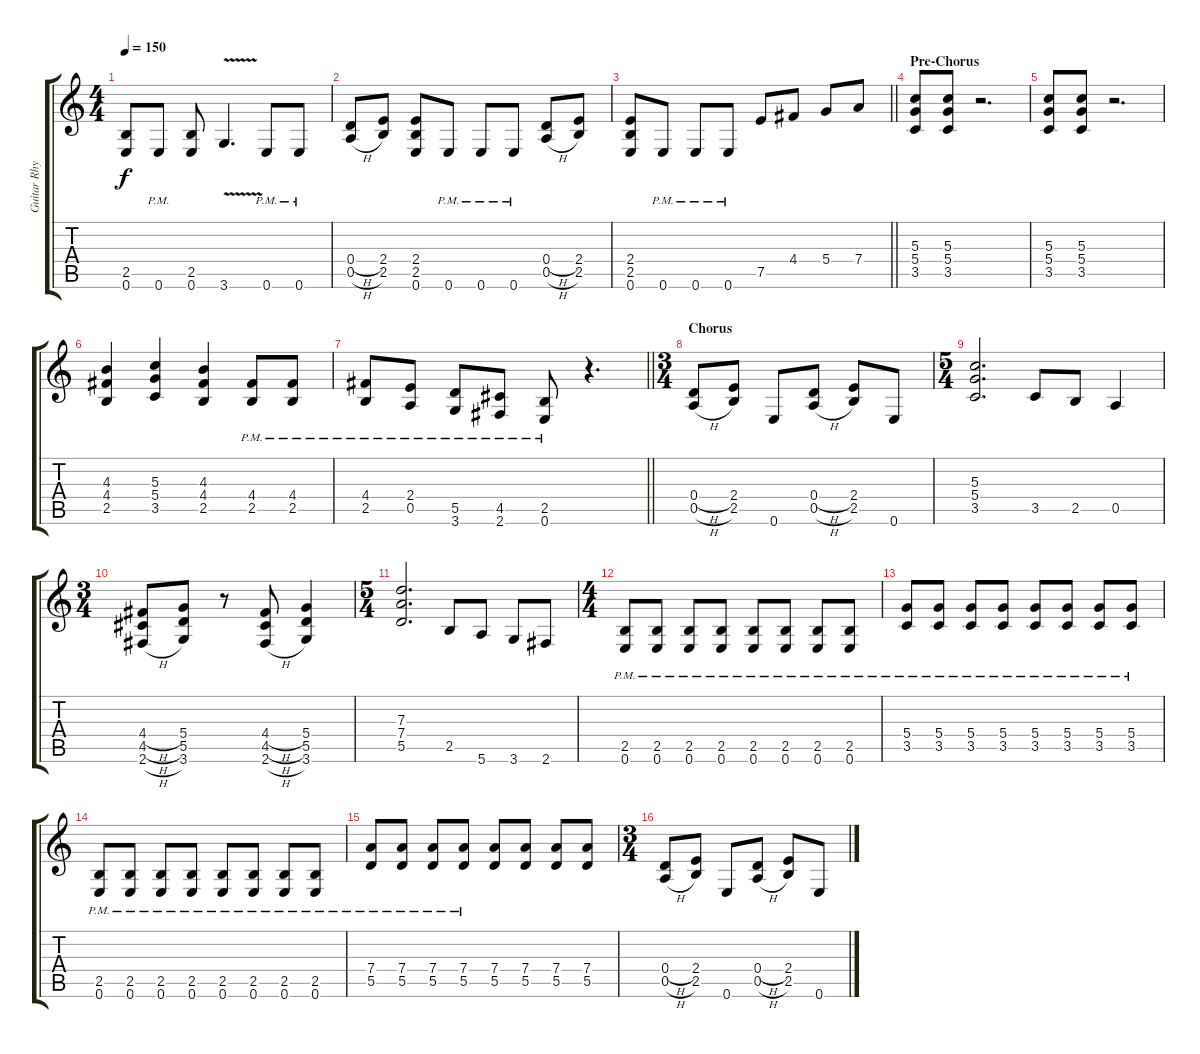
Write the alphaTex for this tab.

\track ("Guitar Rhythm" "Guitar Rhy") {instrument distortionguitar}
\staff {score tabs}
\tuning (E4 B3 G3 D3 A2 E2) {hide}
\ts (4 4)
\tempo 150
\clef g2
\ks c
(2.5 0.6).8{dy f} 0.6{pm}.8 (2.5 0.6).8 3.6{v}.4{d} 0.6{pm}.8 0.6{pm}.8 |
(0.4{h} 0.5{h}).8 (2.4 2.5).8 (2.4 2.5 0.6).8 0.6{pm}.8 0.6{pm}.8 0.6{pm}.8 (0.4{h} 0.5{h}).8 (2.4 2.5).8 |
\barLineRight lightlight
(2.4 2.5 0.6).8 0.6{pm}.8 0.6{pm}.8 0.6{pm}.8 7.5.8 4.4.8 5.4.8 7.4.8 |
\section ("" "Pre-Chorus")
(5.3 5.4 3.5).8 (5.3 5.4 3.5).8 r.2{d} |
(5.3 5.4 3.5).8 (5.3 5.4 3.5).8 r.2{d} |
(4.3 4.4 2.5).4 (5.3 5.4 3.5).4 (4.3 4.4 2.5).4 (4.4 2.5{pm}).8 (4.4 2.5{pm}).8 |
\barLineRight lightlight
(4.4{pm} 2.5{pm}).8 (2.4{pm} 0.5{pm}).8 (5.5{pm} 3.6{pm}).8 (4.5{pm} 2.6{pm}).8 (2.5{pm} 0.6).8 r.4{d} |
\ts (3 4)
\section ("" "Chorus")
(0.4{h} 0.5{h}).8 (2.4 2.5).8 0.6.8 (0.4{h} 0.5{h}).8 (2.4 2.5).8 0.6.8 |
\ts (5 4)
(5.3 5.4 3.5).2{d} 3.5.8 2.5.8 0.5.4 |
\ts (3 4)
(4.4{h} 4.5{h} 2.6{h}).8 (5.4 5.5 3.6).8 r.8 (4.4{h} 4.5{h} 2.6{h}).8 (5.4 5.5 3.6).4 |
\ts (5 4)
(7.3 7.4 5.5).2{d} 2.5.8 5.6.8 3.6.8 2.6.8 |
\ts (4 4)
(2.5{pm} 0.6{pm}).8 (2.5{pm} 0.6{pm}).8 (2.5{pm} 0.6{pm}).8 (2.5{pm} 0.6{pm}).8 (2.5{pm} 0.6{pm}).8 (2.5{pm} 0.6{pm}).8 (2.5{pm} 0.6{pm}).8 (2.5{pm} 0.6{pm}).8 |
(5.4{pm} 3.5{pm}).8 (5.4{pm} 3.5{pm}).8 (5.4{pm} 3.5{pm}).8 (5.4{pm} 3.5{pm}).8 (5.4{pm} 3.5{pm}).8 (5.4{pm} 3.5{pm}).8 (5.4{pm} 3.5{pm}).8 (5.4{pm} 3.5{pm}).8 |
(2.5{pm} 0.6{pm}).8 (2.5{pm} 0.6{pm}).8 (2.5{pm} 0.6{pm}).8 (2.5{pm} 0.6{pm}).8 (2.5{pm} 0.6{pm}).8 (2.5{pm} 0.6{pm}).8 (2.5{pm} 0.6{pm}).8 (2.5{pm} 0.6{pm}).8 |
(7.4{pm} 5.5{pm}).8 (7.4{pm} 5.5{pm}).8 (7.4{pm} 5.5{pm}).8 (7.4{pm} 5.5{pm}).8 (7.4 5.5).8 (7.4 5.5).8 (7.4 5.5).8 (7.4 5.5).8 |
\ts (3 4)
(0.4{h} 0.5{h}).8 (2.4 2.5).8 0.6.8 (0.4{h} 0.5{h}).8 (2.4 2.5).8 0.6.8
